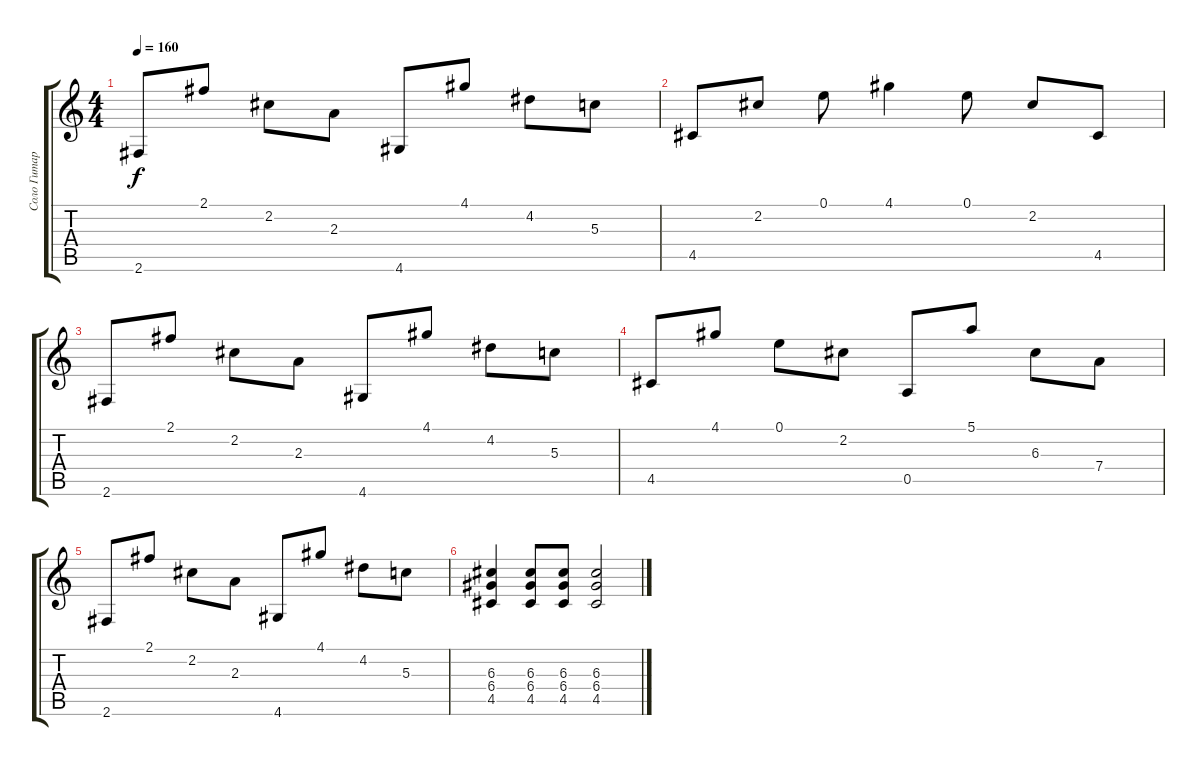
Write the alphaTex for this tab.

\track ("Соло Гитара" "Соло Гитар") {instrument distortionguitar}
\staff {score tabs}
\tuning (E4 B3 G3 D3 A2 E2) {hide}
\ts (4 4)
\tempo 160
\clef g2
\ks c
2.6.8{dy f} 2.1.8 2.2.8 2.3.8 4.6.8 4.1.8 4.2.8 5.3.8 |
4.5.8 2.2.8 0.1.8 4.1.4 0.1.8 2.2.8 4.5.8 |
2.6.8 2.1.8 2.2.8 2.3.8 4.6.8 4.1.8 4.2.8 5.3.8 |
4.5.8 4.1.8 0.1.8 2.2.8 0.5.8 5.1.8 6.3.8 7.4.8 |
2.6.8 2.1.8 2.2.8 2.3.8 4.6.8 4.1.8 4.2.8 5.3.8 |
(6.3 6.4 4.5).4 (6.3 6.4 4.5).8 (6.3 6.4 4.5).8 (6.3 6.4 4.5).2
